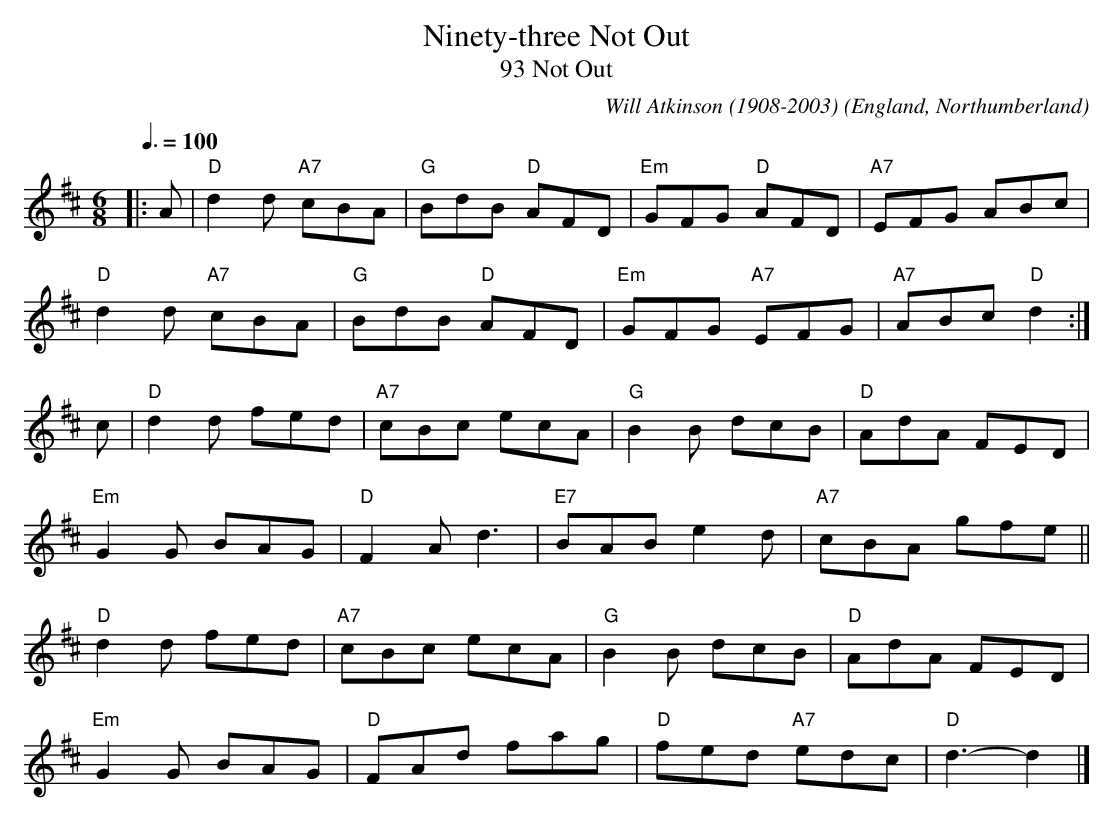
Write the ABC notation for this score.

X:1
T:Ninety-three Not Out
T:93 Not Out
C:Will Atkinson (1908-2003)
O:England, Northumberland
M:6/8
L:1/8
Q:3/8=100
K:D
|:A|"D"d2d "A7"cBA|"G"BdB "D"AFD|"Em"GFG "D"AFD|"A7"EFG ABc|
"D"d2d "A7"cBA|"G"BdB "D"AFD|"Em"GFG "A7"EFG|"A7"ABc "D"d2:|
c|"D"d2d fed|"A7"cBc ecA|"G"B2B dcB|"D"AdA FED|
"Em"G2G BAG|"D"F2A d3|"E7"BAB e2d|"A7"cBA gfe||
"D"d2d fed|"A7"cBc ecA|"G"B2B dcB|"D"AdA FED|
"Em"G2G BAG|"D"FAd fag|"D"fed "A7"edc|"D"d3- d2|]
